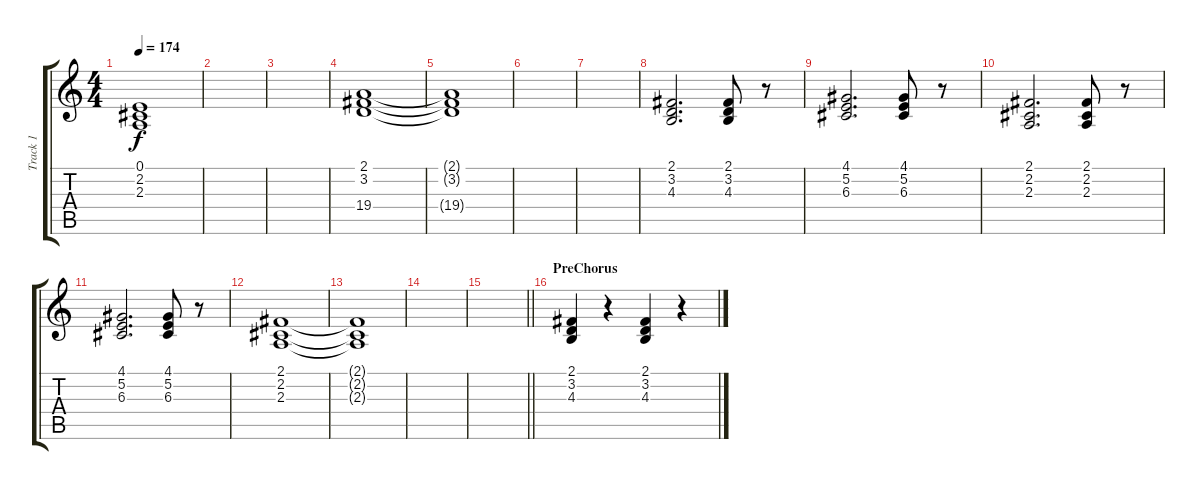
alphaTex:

\track ("Track 1" "Track 1") {instrument acousticgrandpiano}
\staff {score tabs}
\tuning (E4 B3 G3 D3 A2 E2) {hide}
\ts (4 4)
\tempo 174
\clef g2
\ks c
(0.1{t} 2.2{t} 2.3{t}).1{dy f} |
|
|
(2.1 3.2 19.4).1 |
(2.1{t} 3.2{t} 19.4{t}).1 |
|
|
(2.1 3.2 4.3).2{d} (2.1 3.2 4.3).8 r.8 |
(4.1 5.2 6.3).2{d} (4.1 5.2 6.3).8 r.8 |
(2.1 2.2 2.3).2{d} (2.1 2.2 2.3).8 r.8 |
(4.1 5.2 6.3).2{d} (4.1 5.2 6.3).8 r.8 |
(2.1 2.2 2.3).1 |
(2.1{t} 2.2{t} 2.3{t}).1 |
|
\barLineRight lightlight
|
\section ("" "PreChorus")
(2.1 3.2 4.3).4 r.4 (2.1 3.2 4.3).4 r.4
